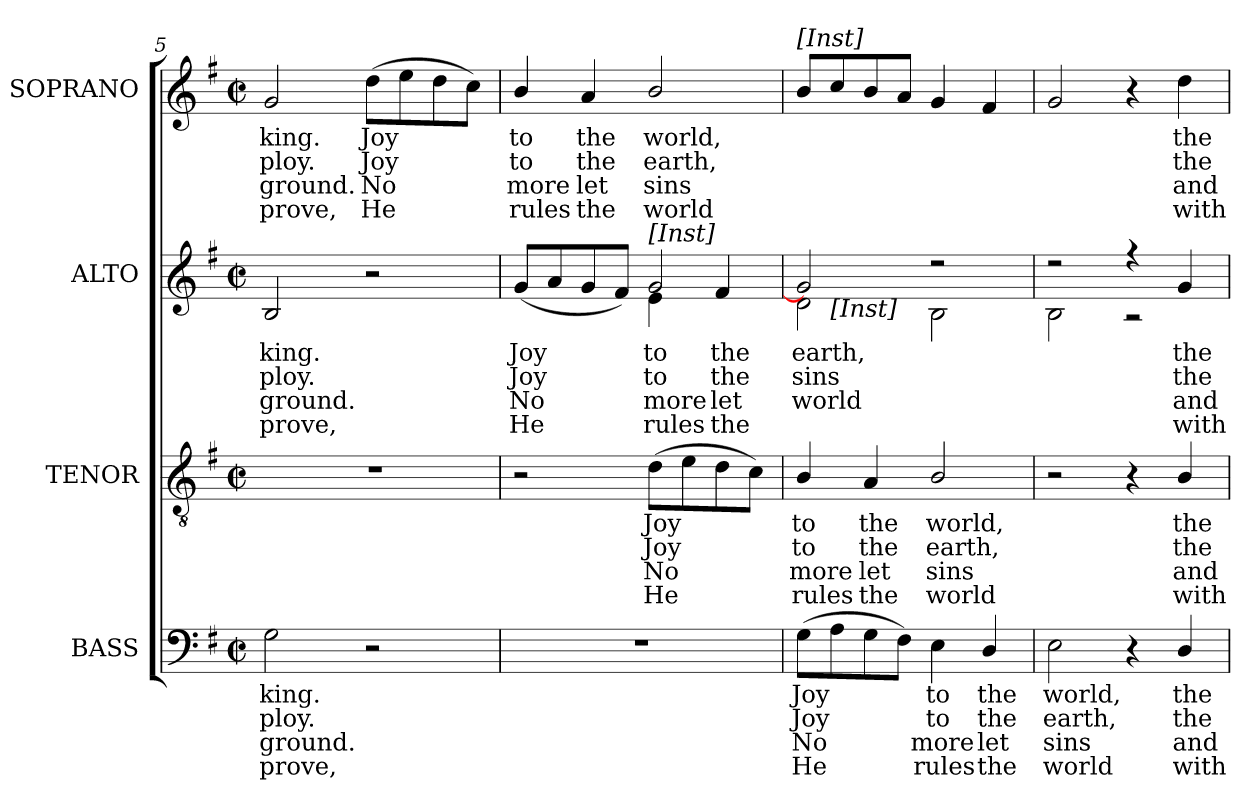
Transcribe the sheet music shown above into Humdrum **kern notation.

**kern	**text	**text	**text	**text	**kern	**text	**text	**text	**text	**kern	**text	**text	**text	**text	**kern	**text	**text	**text	**text
*part4	*part4	*part4	*part4	*part4	*part3	*part3	*part3	*part3	*part3	*part2	*part2	*part2	*part2	*part2	*part1	*part1	*part1	*part1	*part1
*staff4	*staff4	*staff4	*staff4	*staff4	*staff3	*staff3	*staff3	*staff3	*staff3	*staff2	*staff2	*staff2	*staff2	*staff2	*staff1	*staff1	*staff1	*staff1	*staff1
*I"BASS	*	*	*	*	*I"TENOR	*	*	*	*	*I"ALTO	*	*	*	*	*I"SOPRANO	*	*	*	*
*I'B.	*	*	*	*	*I'T.	*	*	*	*	*I'A.	*	*	*	*	*I'S.	*	*	*	*
*clefF4	*	*	*	*	*clefGv2	*	*	*	*	*clefG2	*	*	*	*	*clefG2	*	*	*	*
*	*	*	*	*	*ITrd7c12	*	*	*	*	*	*	*	*	*	*	*	*	*	*
*k[f#]	*	*	*	*	*k[f#]	*	*	*	*	*k[f#]	*	*	*	*	*k[f#]	*	*	*	*
*G:	*	*	*	*	*G:	*	*	*	*	*G:	*	*	*	*	*G:	*	*	*	*
*M2/2	*	*	*	*	*M2/2	*	*	*	*	*M2/2	*	*	*	*	*M2/2	*	*	*	*
*met(c|)	*	*	*	*	*met(c|)	*	*	*	*	*met(c|)	*	*	*	*	*met(c|)	*	*	*	*
=5	=5	=5	=5	=5	=5	=5	=5	=5	=5	=5	=5	=5	=5	=5	=5	=5	=5	=5	=5
!	!LO:LY:b:color=#000000	!LO:LY:b:color=#000000	!LO:LY:b:color=#000000	!LO:LY:b:color=#000000	!	!	!	!	!	!	!	!	!	!	!	!	!	!	!
!	!	!	!	!	!	!	!	!	!	!	!LO:LY:b:color=#000000	!LO:LY:b:color=#000000	!LO:LY:b:color=#000000	!LO:LY:b:color=#000000	!	!	!	!	!
!	!	!	!	!	!	!	!	!	!	!	!	!	!	!	!	!LO:LY:b:color=#000000	!LO:LY:b:color=#000000	!LO:LY:b:color=#000000	!LO:LY:b:color=#000000
2Gi\	king.	-ploy.	ground.	prove,	1r	.	.	.	.	2Bi/	king.	-ploy.	ground.	prove,	2gi/	king.	-ploy.	ground.	prove,
!	!	!	!	!	!	!	!	!	!	!	!	!	!	!	!	!LO:LY:b:color=#000000	!LO:LY:b:color=#000000	!LO:LY:b:color=#000000	!LO:LY:b:color=#000000
2r	.	.	.	.	.	.	.	.	.	2r	.	.	.	.	(8ddi\L	Joy	Joy	No	He
.	.	.	.	.	.	.	.	.	.	.	.	.	.	.	8eei\	.	.	.	.
.	.	.	.	.	.	.	.	.	.	.	.	.	.	.	8ddi\	.	.	.	.
.	.	.	.	.	.	.	.	.	.	.	.	.	.	.	8cci\J)	.	.	.	.
=6	=6	=6	=6	=6	=6	=6	=6	=6	=6	=6	=6	=6	=6	=6	=6	=6	=6	=6	=6
!	!	!	!	!	!	!	!	!	!	!	!LO:LY:b:color=#000000	!LO:LY:b:color=#000000	!LO:LY:b:color=#000000	!LO:LY:b:color=#000000	!	!	!	!	!
*	*	*	*	*	*	*	*	*	*	*^	*	*	*	*	*	*	*	*	*
!	!	!	!	!	!	!	!	!	!	!	!	!	!	!	!	!	!LO:LY:b:color=#000000	!LO:LY:b:color=#000000	!LO:LY:b:color=#000000	!LO:LY:b:color=#000000
1r	.	.	.	.	2r	.	.	.	.	(8gi/L	2ryy	Joy	Joy	No	He	4bi/	to	to	more	rules
.	.	.	.	.	.	.	.	.	.	8ai/	.	.	.	.	.	.	.	.	.	.
!	!	!	!	!	!	!	!	!	!	!	!	!	!	!	!	!	!LO:LY:b:color=#000000	!LO:LY:b:color=#000000	!LO:LY:b:color=#000000	!LO:LY:b:color=#000000
.	.	.	.	.	.	.	.	.	.	8gi/	.	.	.	.	.	4ai/	the	the	let	the
.	.	.	.	.	.	.	.	.	.	8f#i/J)	.	.	.	.	.	.	.	.	.	.
!	!	!	!	!	!	!LO:LY:b:color=#000000	!LO:LY:b:color=#000000	!LO:LY:b:color=#000000	!LO:LY:b:color=#000000	!	!	!	!	!	!	!	!	!	!	!
!	!	!	!	!	!	!	!	!	!	!	!	!LO:LY:b:color=#000000	!LO:LY:b:color=#000000	!LO:LY:b:color=#000000	!LO:LY:b:color=#000000	!	!	!	!	!
!	!	!	!	!	!	!	!	!	!	!LO:TX:a:t=[Inst]	!	!	!	!	!	!	!	!	!	!
!	!	!	!	!	!	!	!	!	!	!	!	!	!	!	!	!	!LO:LY:b:color=#000000	!LO:LY:b:color=#000000	!LO:LY:b:color=#000000	!LO:LY:b:color=#000000
.	.	.	.	.	(8Di\L	Joy	Joy	No	He	2gi/	4ei\	to	to	more	rules	2bi/	world,	earth,	sins	world
.	.	.	.	.	8Ei\	.	.	.	.	.	.	.	.	.	.	.	.	.	.	.
!	!	!	!	!	!	!	!	!	!	!	!	!LO:LY:b:color=#000000	!LO:LY:b:color=#000000	!LO:LY:b:color=#000000	!LO:LY:b:color=#000000	!	!	!	!	!
.	.	.	.	.	8Di\	.	.	.	.	.	4f#i/	the	the	let	the	.	.	.	.	.
.	.	.	.	.	8Ci\J)	.	.	.	.	.	.	.	.	.	.	.	.	.	.	.
*	*	*	*	*	*	*	*	*	*	*v	*v	*	*	*	*	*	*	*	*	*
!!LO:LB:g=z
=7	=7	=7	=7	=7	=7	=7	=7	=7	=7	=7	=7	=7	=7	=7	=7	=7	=7	=7	=7
!	!LO:LY:b:color=#000000	!LO:LY:b:color=#000000	!LO:LY:b:color=#000000	!LO:LY:b:color=#000000	!	!	!	!	!	!	!	!	!	!	!	!	!	!	!
!	!	!	!	!	!	!LO:LY:b:color=#000000	!LO:LY:b:color=#000000	!LO:LY:b:color=#000000	!LO:LY:b:color=#000000	!	!	!	!	!	!	!	!	!	!
!	!	!	!	!	!	!	!	!	!	!	!LO:LY:b:color=#000000	!LO:LY:b:color=#000000	!LO:LY:b:color=#000000	!	!	!	!	!	!
*	*	*	*	*	*	*	*	*	*	*^	*	*	*	*	*	*	*	*	*
!	!	!	!	!	!	!	!	!	!	!	!	!	!	!	!	!LO:TX:a:t=[Inst]	!	!	!	!
!	!	!	!	!	!	!	!	!	!	!	!	!LO:LY:b:color=#000000	!	!	!	!	!	!	!	!
*	*	*	*	*	*	*	*	*	*	*	*^	*	*	*	*	*	*	*	*	*
(8Gi\L	Joy	Joy	No	He	4BBi/	to	to	more	rules	2gi/]	2di\	8ryy	earth,	sins	world	.	8bi/L	.	.	.	.
!	!	!	!	!	!	!	!	!	!	!	!	!LO:TX:b:t=[Inst]	!	!	!	!	!	!	!	!	!
8Ai\	.	.	.	.	.	.	.	.	.	.	.	2..ryy	.	.	.	.	8cci/	.	.	.	.
!	!	!	!	!	!	!LO:LY:b:color=#000000	!LO:LY:b:color=#000000	!LO:LY:b:color=#000000	!LO:LY:b:color=#000000	!	!	!	!	!	!	!	!	!	!	!	!
8Gi\	.	.	.	.	4AAi/	the	the	let	the	.	.	.	.	.	.	.	8bi/	.	.	.	.
8F#i\J)	.	.	.	.	.	.	.	.	.	.	.	.	.	.	.	.	8ai/J	.	.	.	.
!	!LO:LY:b:color=#000000	!LO:LY:b:color=#000000	!LO:LY:b:color=#000000	!LO:LY:b:color=#000000	!	!	!	!	!	!	!	!	!	!	!	!	!	!	!	!	!
!	!	!	!	!	!	!LO:LY:b:color=#000000	!LO:LY:b:color=#000000	!LO:LY:b:color=#000000	!LO:LY:b:color=#000000	!	!	!	!	!	!	!	!	!	!	!	!
4Ei\	to	to	more	rules	2BBi/	world,	earth,	sins	world	2r	2Bi\	.	.	.	.	.	4gi/	.	.	.	.
!	!LO:LY:b:color=#000000	!LO:LY:b:color=#000000	!LO:LY:b:color=#000000	!LO:LY:b:color=#000000	!	!	!	!	!	!	!	!	!	!	!	!	!	!	!	!	!
4Di/	the	the	let	the	.	.	.	.	.	.	.	.	.	.	.	.	4f#i/	.	.	.	.
*	*	*	*	*	*	*	*	*	*	*v	*v	*v	*	*	*	*	*	*	*	*	*
=8	=8	=8	=8	=8	=8	=8	=8	=8	=8	=8	=8	=8	=8	=8	=8	=8	=8	=8	=8
*	*	*	*	*	*	*	*	*	*	*^	*	*	*	*	*	*	*	*	*
*	*	*	*	*	*	*	*	*	*	*	*^	*	*	*	*	*	*	*	*	*
!	!LO:LY:b:color=#000000	!LO:LY:b:color=#000000	!LO:LY:b:color=#000000	!LO:LY:b:color=#000000	!	!	!	!	!	!	!	!	!	!	!	!	!	!	!	!	!
*	*	*	*	*	*	*	*	*	*	*	*v	*v	*	*	*	*	*	*	*	*	*
2Ei\	world,	earth,	sins	world	2r	.	.	.	.	2r	2Bi\	.	.	.	.	2gi/	.	.	.	.
4r	.	.	.	.	4r	.	.	.	.	4r	2r	.	.	.	.	4r	.	.	.	.
!	!LO:LY:b:color=#000000	!LO:LY:b:color=#000000	!LO:LY:b:color=#000000	!LO:LY:b:color=#000000	!	!	!	!	!	!	!	!	!	!	!	!	!	!	!	!
!	!	!	!	!	!	!LO:LY:b:color=#000000	!LO:LY:b:color=#000000	!LO:LY:b:color=#000000	!LO:LY:b:color=#000000	!	!	!	!	!	!	!	!	!	!	!
!	!	!	!	!	!	!	!	!	!	!	!	!LO:LY:b:color=#000000	!LO:LY:b:color=#000000	!LO:LY:b:color=#000000	!LO:LY:b:color=#000000	!	!	!	!	!
!	!	!	!	!	!	!	!	!	!	!	!	!	!	!	!	!	!LO:LY:b:color=#000000	!LO:LY:b:color=#000000	!LO:LY:b:color=#000000	!LO:LY:b:color=#000000
4Di/	the	the	and	with	4BBi/	the	the	and	with	4gi/	.	the	the	and	with	4ddi\	the	the	and	with
*	*	*	*	*	*	*	*	*	*	*v	*v	*	*	*	*	*	*	*	*	*
=	=	=	=	=	=	=	=	=	=	=	=	=	=	=	=	=	=	=	=
*-	*-	*-	*-	*-	*-	*-	*-	*-	*-	*-	*-	*-	*-	*-	*-	*-	*-	*-	*-
